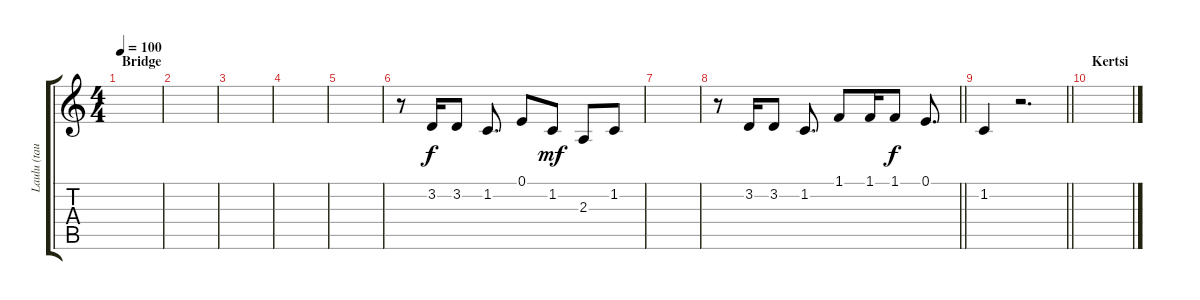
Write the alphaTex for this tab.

\track ("Laulu (tausta)" "Laulu (tau") {instrument lead3calliope}
\staff {score tabs}
\tuning (E4 B3 G3 D3 A2 E2) {hide}
\ts (4 4)
\section ("" "Bridge")
\tempo 100
\clef g2
\ks c
|
|
|
|
|
r.8 3.2.16 3.2.8 1.2.8{d} 0.1.8{dy f} 1.2.8{dy mf} 2.3.8 1.2.8 |
|
\barLineRight lightlight
r.8 3.2.16 3.2.8 1.2.8{d} 1.1.8 1.1.16 1.1.8{dy f} 0.1.8{d} |
\barLineRight lightlight
1.2.4 r.2{d} |
\section ("" "Kertsi")
